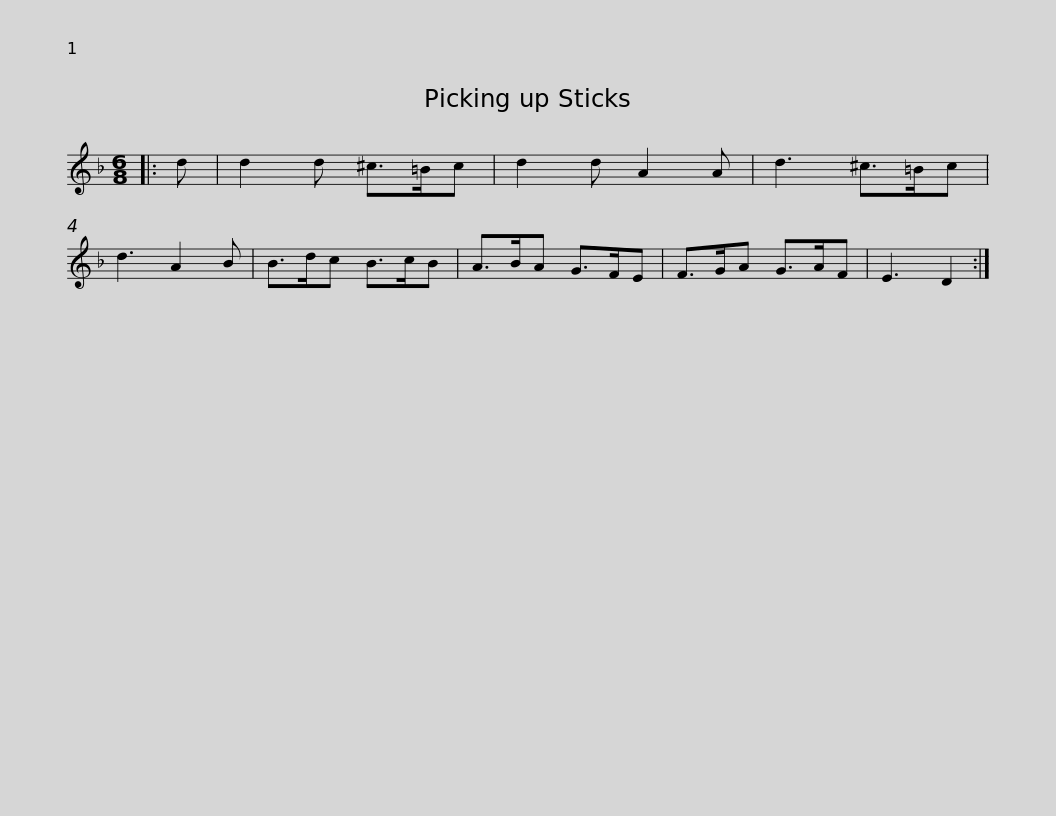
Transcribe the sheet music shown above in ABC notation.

X:1
L:1/8
M:6/8
I:linebreak $
K:Dmin
V:1 treble
V:1
|: d | d2 d ^c>=Bc | d2 d A2 A | d3 ^c>=Bc | d3 A2 B | %5
 B>dc B>cB | A>BA G>FE | F>GA G>AF |$ E3 D2 :| %9
